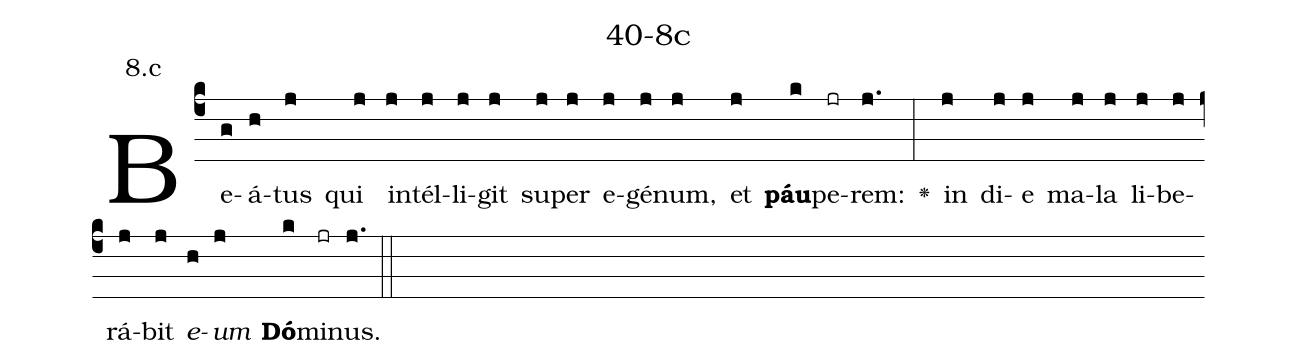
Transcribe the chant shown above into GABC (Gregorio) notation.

name: 40-8c;
annotation: 8.c;
%%
(c4)Be(g)á(h)tus(j) qui(j) in(j)tél(j)li(j)git(j) su(j)per(j) e(j)gé(j)num,(j) et(j) <b>páu</b>(k)pe(jr)rem:(j.) <v>\greheightstar</v>(:) in(j) di(j)e(j) ma(j)la(j) li(j)be(j)rá(j)bit(j) <i>e</i>(h)<i>um</i>(j) <b>Dó</b>(k)mi(jr)nus.(j.) (::)


%E(j) u(j) o(h) u(j) a(k) e.(j.) (::)
